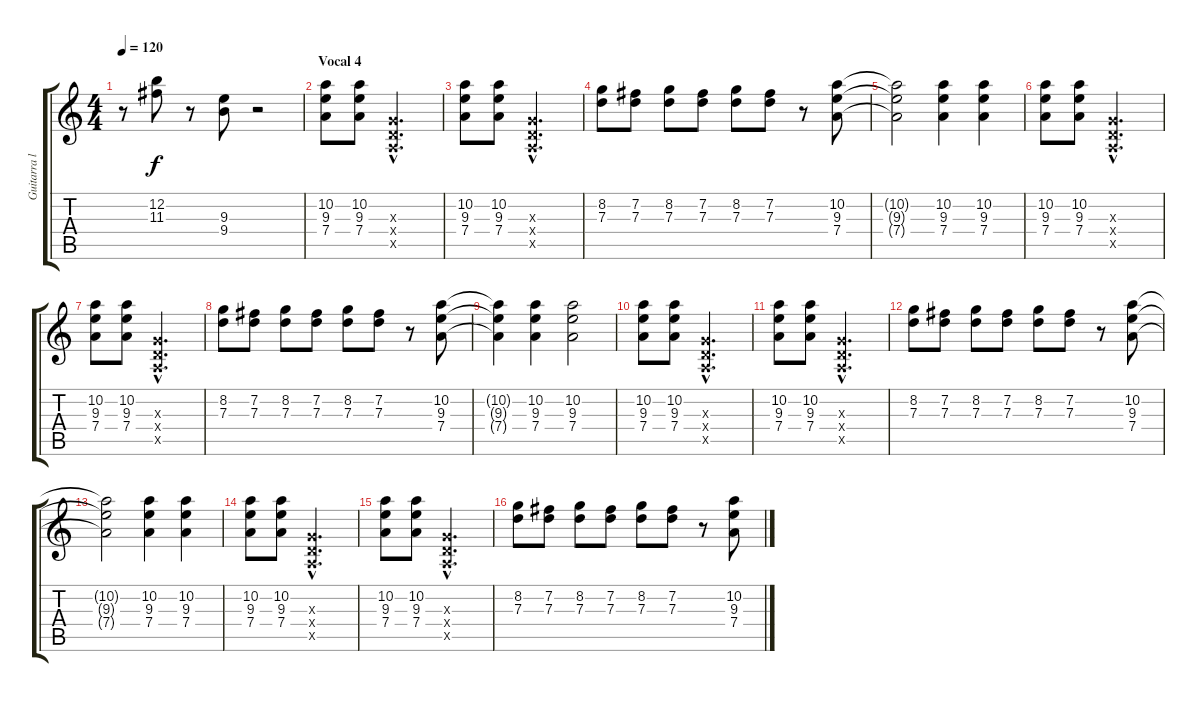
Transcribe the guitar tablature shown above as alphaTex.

\track ("Guitarra líder" "Guitarra l") {instrument distortionguitar}
\staff {score tabs}
\tuning (E4 B3 G3 D3 A2 E2) {hide}
\ts (4 4)
\tempo 120
\clef g2
\ks c
r.8{dy f} (12.2 11.3).8 r.8 (9.3 9.4).8 r.2{volume 14} |
\section ("" "Vocal 4")
(10.2 9.3 7.4).8 (10.2 9.3 7.4).8 (0.3{hac x} 0.4{hac x} 0.5{hac x}).2{d} |
(10.2 9.3 7.4).8 (10.2 9.3 7.4).8 (0.3{hac x} 0.4{hac x} 0.5{hac x}).2{d} |
(8.2 7.3).8 (7.2 7.3).8 (8.2 7.3).8 (7.2 7.3).8 (8.2 7.3).8 (7.2 7.3).8 r.8 (10.2 9.3 7.4).8 |
(10.2{t} 9.3{t} 7.4{t}).2 (10.2 9.3 7.4).4 (10.2 9.3 7.4).4 |
(10.2 9.3 7.4).8 (10.2 9.3 7.4).8 (0.3{hac x} 0.4{hac x} 0.5{hac x}).2{d} |
(10.2 9.3 7.4).8 (10.2 9.3 7.4).8 (0.3{hac x} 0.4{hac x} 0.5{hac x}).2{d} |
(8.2 7.3).8 (7.2 7.3).8 (8.2 7.3).8 (7.2 7.3).8 (8.2 7.3).8 (7.2 7.3).8 r.8 (10.2 9.3 7.4).8 |
(10.2{t} 9.3{t} 7.4{t}).4 (10.2 9.3 7.4).4 (10.2 9.3 7.4).2 |
(10.2 9.3 7.4).8 (10.2 9.3 7.4).8 (0.3{hac x} 0.4{hac x} 0.5{hac x}).2{d} |
(10.2 9.3 7.4).8 (10.2 9.3 7.4).8 (0.3{hac x} 0.4{hac x} 0.5{hac x}).2{d} |
(8.2 7.3).8 (7.2 7.3).8 (8.2 7.3).8 (7.2 7.3).8 (8.2 7.3).8 (7.2 7.3).8 r.8 (10.2 9.3 7.4).8 |
(10.2{t} 9.3{t} 7.4{t}).2 (10.2 9.3 7.4).4 (10.2 9.3 7.4).4 |
(10.2 9.3 7.4).8 (10.2 9.3 7.4).8 (0.3{hac x} 0.4{hac x} 0.5{hac x}).2{d} |
(10.2 9.3 7.4).8 (10.2 9.3 7.4).8 (0.3{hac x} 0.4{hac x} 0.5{hac x}).2{d} |
(8.2 7.3).8 (7.2 7.3).8 (8.2 7.3).8 (7.2 7.3).8 (8.2 7.3).8 (7.2 7.3).8 r.8 (10.2 9.3 7.4).8
